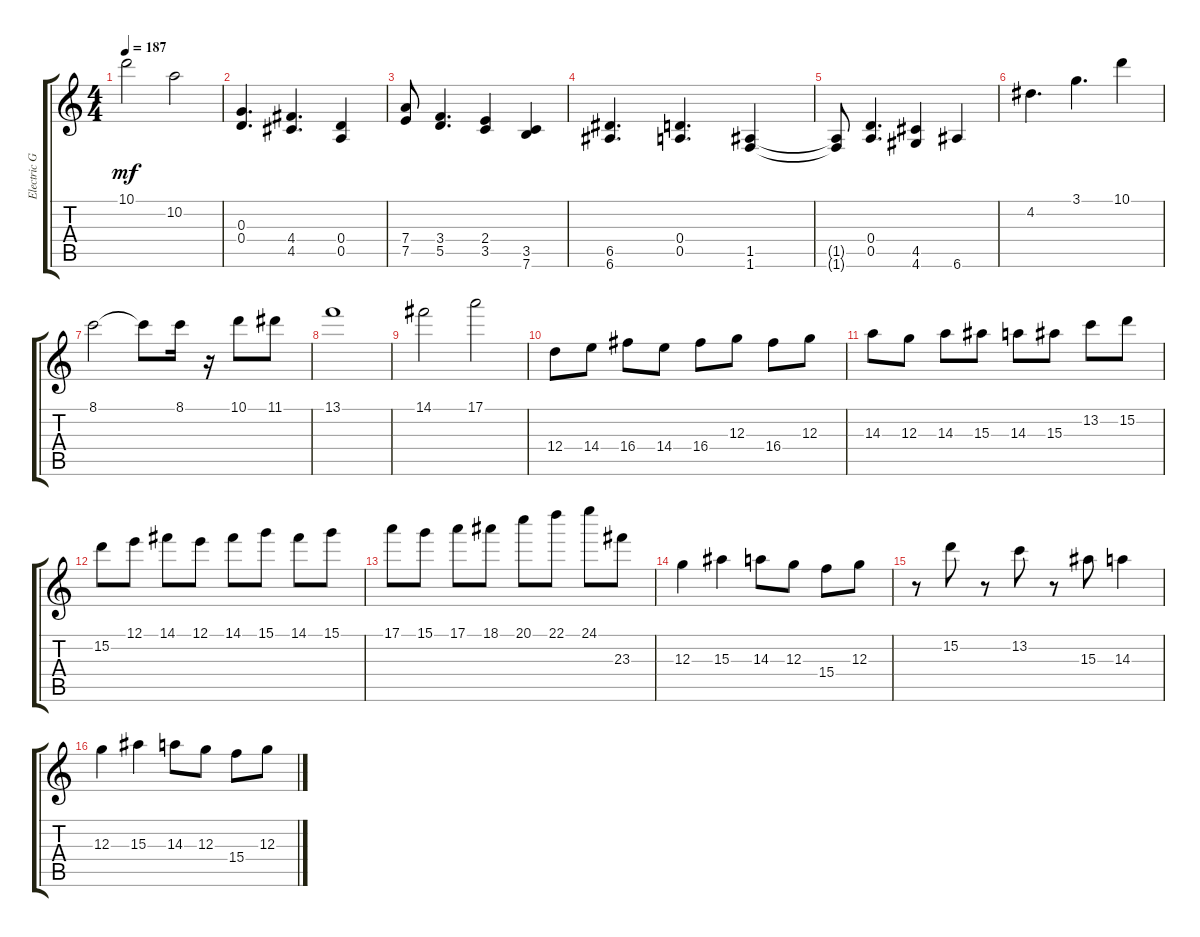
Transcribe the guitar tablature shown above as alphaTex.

\track ("Electric Guitar" "Electric G") {instrument overdrivenguitar}
\staff {score tabs}
\tuning (E4 B3 G3 D3 A2 E2) {hide}
\ts (4 4)
\tempo 187
\clef g2
\ks c
10.1.2{dy mf} 10.2.2 |
(0.3 0.4).4{d} (4.4 4.5).4{d} (0.4 0.5).4 |
(7.4 7.5).8 (3.4 5.5).4{d} (2.4 3.5).4 (3.5 7.6).4 |
(6.5 6.6).4{d} (0.4 0.5).4{d} (1.5 1.6).4 |
(1.5{t} 1.6{t}).8 (0.4 0.5).4{d} (4.5 4.6).4 6.6.4 |
4.2.4{d} 3.1.4{d} 10.1.4 |
8.1.2 8.1{t}.8 8.1.16 r.16 10.1.8 11.1.8 |
13.1.1 |
14.1.2 17.1.2 |
12.4.8 14.4.8 16.4.8 14.4.8 16.4.8 12.3.8 16.4.8 12.3.8 |
14.3.8 12.3.8 14.3.8 15.3.8 14.3.8 15.3.8 13.2.8 15.2.8 |
15.2.8 12.1.8 14.1.8 12.1.8 14.1.8 15.1.8 14.1.8 15.1.8 |
17.1.8 15.1.8 17.1.8 18.1.8 20.1.8 22.1.8 24.1.8 23.3.8 |
12.3.4 15.3.4 14.3.8 12.3.8 15.4.8 12.3.8 |
r.8 15.2.8 r.8 13.2.8 r.8 15.3.8 14.3.4 |
12.3.4 15.3.4 14.3.8 12.3.8 15.4.8 12.3.8
